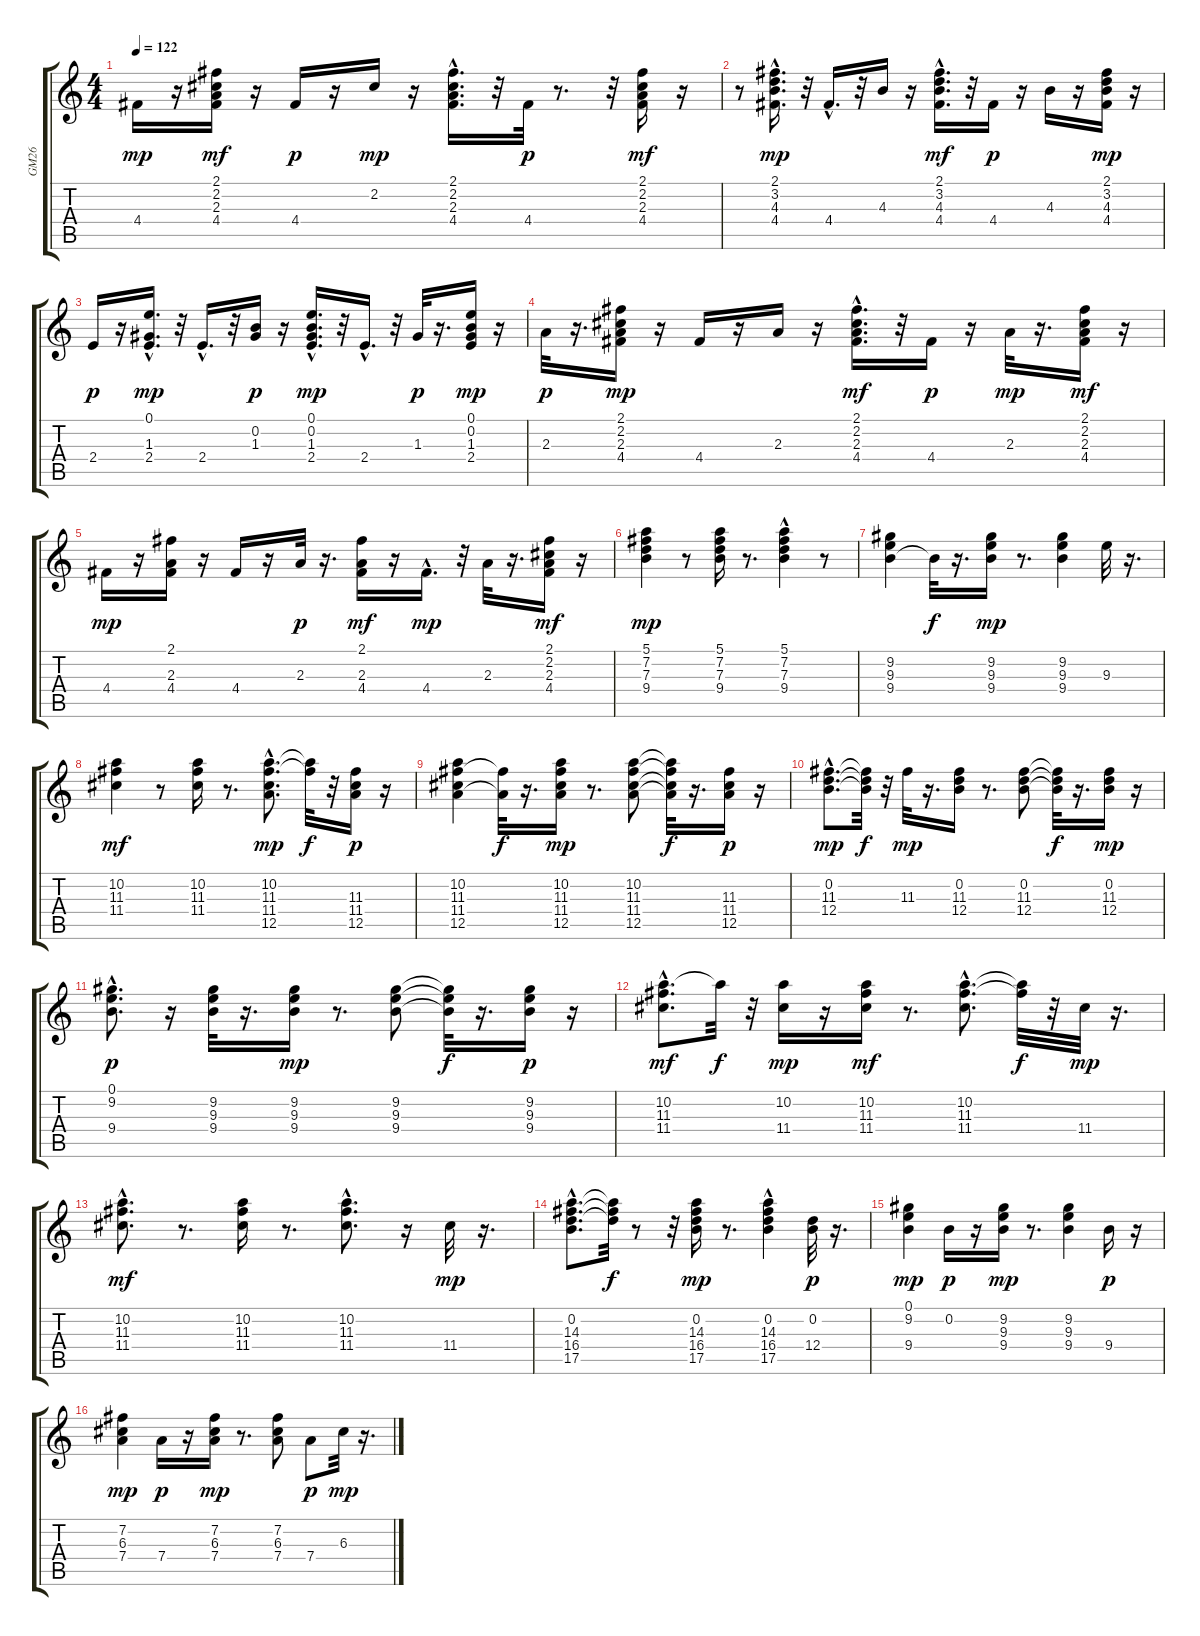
\track ("GM26" "GM26") {instrument acousticguitarsteel}
\staff {score tabs}
\tuning (E4 B3 G3 D3 A2 E2) {hide}
\ts (4 4)
\tempo 122
\clef g2
\ks c
4.4.16{dy mp} r.16 (2.1 2.2 2.3 4.4).16{dy mf} r.16 4.4.16{dy p} r.16 2.2.16{dy mp} r.16 (2.1{hac} 2.2 2.3 4.4).16{d} r.32 4.4.32{dy p} r.8{d} r.32 (2.1 2.2 2.3 4.4).16{dy mf} r.16 |
r.8 (2.1{hac} 3.2{hac} 4.3 4.4).16{d dy mp} r.32 4.4{hac}.16{d} r.32 4.3.16 r.16 (2.1{hac} 3.2 4.3 4.4).16{d dy mf} r.32 4.4.16{dy p} r.16 4.3.16 r.16 (2.1 3.2 4.3 4.4).16{dy mp} r.16 |
2.4.16{dy p} r.16 (0.1{hac} 1.3{hac} 2.4).16{d dy mp} r.32 2.4{hac}.16{d} r.32 (0.2 1.3).16{dy p} r.16 (0.1{hac} 0.2 1.3 2.4).16{d dy mp} r.32 2.4{hac}.16{d} r.32 1.3.32{dy p} r.16{d} (0.1 0.2 1.3 2.4).16{dy mp} r.16 |
2.3.32{dy p} r.16{d} (2.1 2.2 2.3 4.4).16{dy mp} r.16 4.4.16 r.16 2.3.16 r.16 (2.1{hac} 2.2 2.3 4.4).16{d dy mf} r.32 4.4.16{dy p} r.16 2.3.32{dy mp} r.16{d} (2.1 2.2 2.3 4.4).16{dy mf} r.16 |
4.4.16{dy mp} r.16 (2.1 2.3 4.4).16 r.16 4.4.16 r.16 2.3.32{dy p} r.16{d} (2.1 2.3 4.4).16{dy mf} r.16 4.4{hac}.16{d dy mp} r.32 2.3.32 r.16{d} (2.1 2.2 2.3 4.4).16{dy mf} r.16 |
(5.1 7.2 7.3 9.4).4{dy mp} r.8 (5.1 7.2 7.3 9.4).16 r.8{d} (5.1{hac} 7.2 7.3{hac} 9.4{hac}).4 r.8 |
(9.2 9.3 9.4).4 9.4{t}.32{dy f} r.16{d} (9.2 9.3 9.4).16{dy mp} r.8{d} (9.2 9.3 9.4).4 9.3.32 r.16{d} |
(10.2 11.3 11.4).4{dy mf} r.8 (10.2 11.3 11.4).16 r.8{d} (10.2{hac} 11.3{hac} 11.4{hac} 12.5).8{d dy mp} (10.2{t} 11.3{t}).32{dy f} r.32 (11.3 11.4 12.5).16{dy p} r.16 |
(10.2 11.3 11.4 12.5).4 (11.3{t} 12.5{t}).32{dy f} r.16{d} (10.2 11.3 11.4 12.5).16{dy mp} r.8{d} (10.2 11.3 11.4 12.5).8 (10.2{t} 11.3{t} 11.4{t} 12.5{t}).32{dy f} r.16{d} (11.3 11.4 12.5).16{dy p} r.16 |
(0.2{hac} 11.3{hac} 12.4{hac}).8{d dy mp} (0.2{t} 11.3{t} 12.4{t}).32{dy f} r.32 11.3.32{dy mp} r.16{d} (0.2 11.3 12.4).16 r.8{d} (0.2 11.3 12.4).8 (0.2{t} 11.3{t} 12.4{t}).32{dy f} r.16{d} (0.2 11.3 12.4).16{dy mp} r.16 |
(0.1{hac} 9.2{hac} 9.4{hac}).8{d dy p} r.16 (9.2 9.3 9.4).32 r.16{d} (9.2 9.3 9.4).16{dy mp} r.8{d} (9.2 9.3 9.4).8 (9.2{t} 9.3{t} 9.4{t}).32{dy f} r.16{d} (9.2 9.3 9.4).16{dy p} r.16 |
(10.2{hac} 11.3{hac} 11.4{hac}).8{d dy mf} 10.2{t}.32{dy f} r.32 (10.2 11.4).16{dy mp} r.16 (10.2 11.3 11.4).16{dy mf} r.8{d} (10.2{hac} 11.3{hac} 11.4{hac}).8{d} (10.2{t} 11.3{t}).32{dy f} r.32 11.4.32{dy mp} r.16{d} |
(10.2{hac} 11.3{hac} 11.4{hac}).8{d dy mf} r.8{d} (10.2 11.3 11.4).16 r.8{d} (10.2 11.3{hac} 11.4).8{d} r.16 11.4.32{dy mp} r.16{d} |
(0.2{hac} 14.3{hac} 16.4{hac} 17.5{hac}).8{d} (14.3{t} 16.4{t} 17.5{t}).32{dy f} r.8 r.32 (0.2 14.3 16.4 17.5).16{dy mp} r.8{d} (0.2 14.3{hac} 16.4 17.5{hac}).4 (0.2 12.4).32{dy p} r.16{d} |
(0.1 9.2 9.4).4{dy mp} 0.2.16{dy p} r.16 (9.2 9.3 9.4).16{dy mp} r.8{d} (9.2 9.3 9.4).4 9.4.16{dy p} r.16 |
(7.2 6.3 7.4).4{dy mp} 7.4.16{dy p} r.16 (7.2 6.3 7.4).16{dy mp} r.8{d} (7.2 6.3 7.4).8 7.4.8{dy p} 6.3.32{dy mp} r.16{d}
